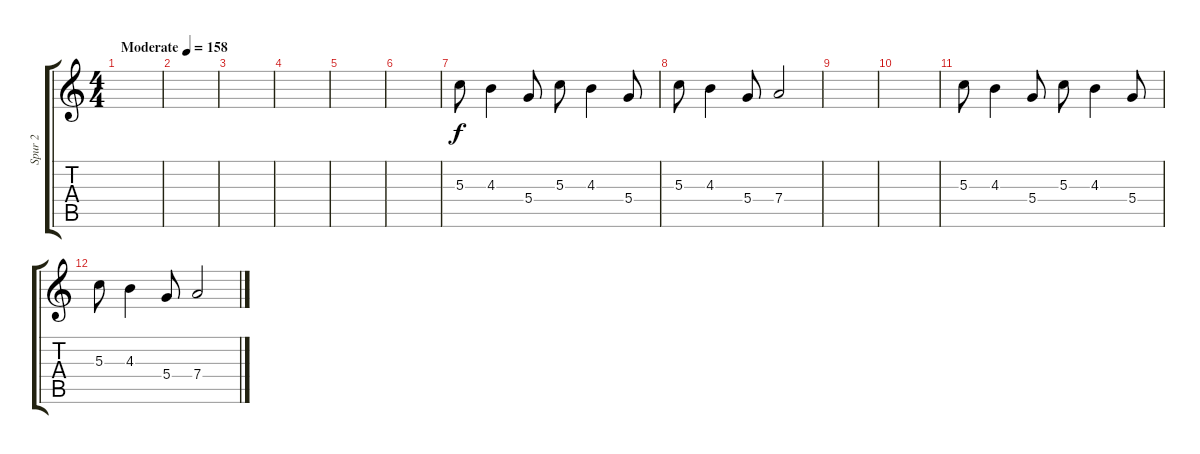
\track ("Spur 2" "Spur 2") {instrument distortionguitar}
\staff {score tabs}
\tuning (E4 B3 G3 D3 A2 E2) {hide}
\ts (4 4)
\tempo (158 "Moderate")
\clef g2
\ks c
|
|
|
|
|
|
5.3.8 4.3.4 5.4.8 5.3.8 4.3.4 5.4.8 |
5.3.8 4.3.4 5.4.8 7.4.2 |
|
|
5.3.8 4.3.4 5.4.8 5.3.8 4.3.4 5.4.8 |
5.3.8 4.3.4 5.4.8 7.4.2
